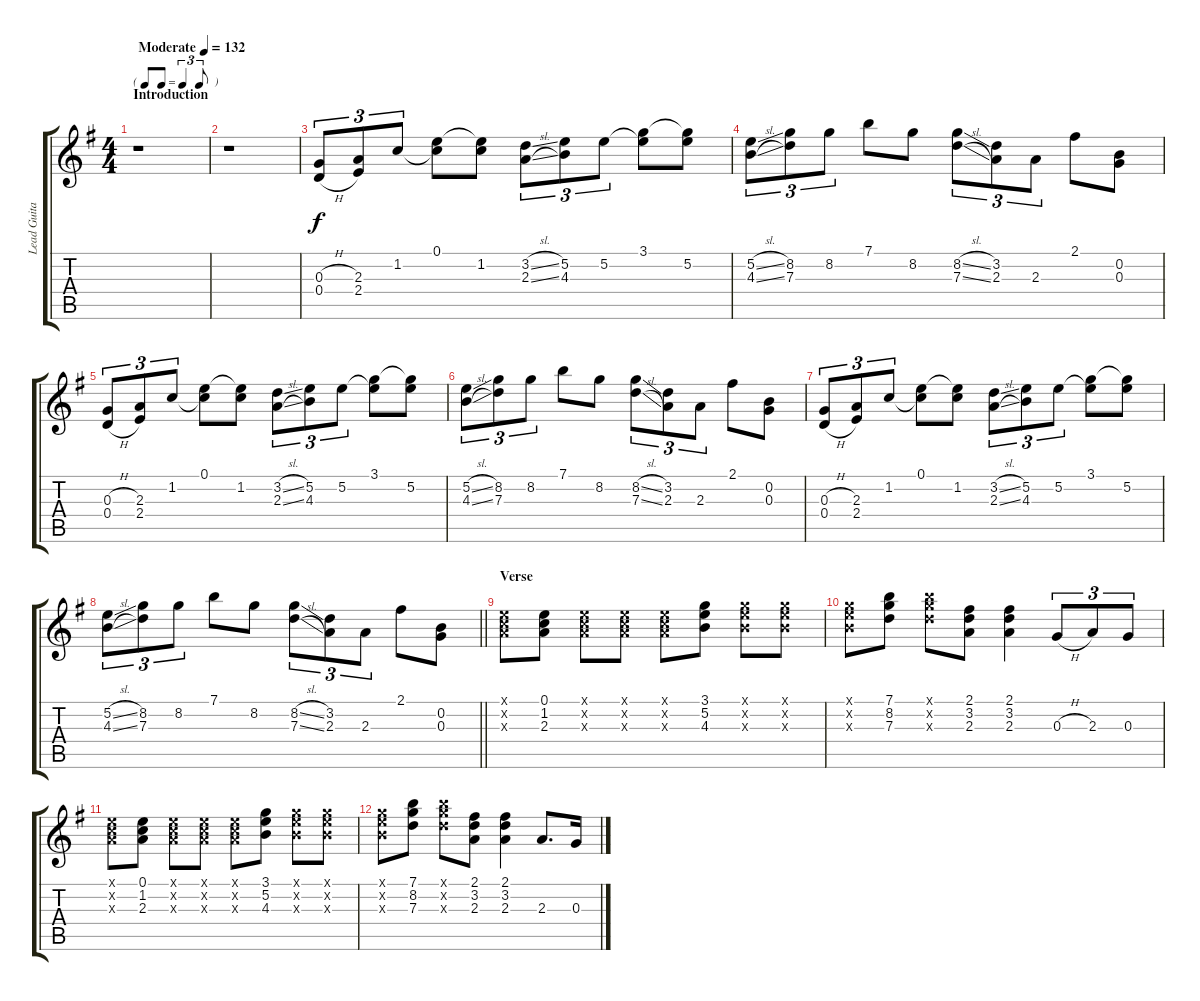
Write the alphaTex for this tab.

\track ("Lead Guitar" "Lead Guita") {instrument electricguitarjazz}
\staff {score tabs}
\tuning (E4 B3 G3 D3 A2 E2) {hide}
\ts (4 4)
\tf triplet8th
\section ("" "Introduction")
\tempo (132 "Moderate")
\clef g2
\ks eminor
r.1{dy f instrument electricguitarjazz} |
r.1 |
(0.3{h} 0.4{h}).8{tu (3 2)} (2.3 2.4).8{tu (3 2)} 1.2.8{tu (3 2)} (0.1 1.2{t}).8 (0.1{t} 1.2).8 (3.2{sl} 2.3{sl}).8{tu (3 2)} (5.2 4.3).8{tu (3 2)} 5.2.8{tu (3 2)} (3.1 5.2{t}).8 (3.1{t} 5.2).8 |
(5.2{sl} 4.3{sl}).8{tu (3 2)} (8.2 7.3).8{tu (3 2)} 8.2.8{tu (3 2)} 7.1.8 8.2.8 (8.2{sl} 7.3{sl}).8{tu (3 2)} (3.2 2.3).8{tu (3 2)} 2.3.8{tu (3 2)} 2.1.8 (0.2 0.3).8 |
(0.3{h} 0.4{h}).8{tu (3 2)} (2.3 2.4).8{tu (3 2)} 1.2.8{tu (3 2)} (0.1 1.2{t}).8 (0.1{t} 1.2).8 (3.2{sl} 2.3{sl}).8{tu (3 2)} (5.2 4.3).8{tu (3 2)} 5.2.8{tu (3 2)} (3.1 5.2{t}).8 (3.1{t} 5.2).8 |
(5.2{sl} 4.3{sl}).8{tu (3 2)} (8.2 7.3).8{tu (3 2)} 8.2.8{tu (3 2)} 7.1.8 8.2.8 (8.2{sl} 7.3{sl}).8{tu (3 2)} (3.2 2.3).8{tu (3 2)} 2.3.8{tu (3 2)} 2.1.8 (0.2 0.3).8 |
(0.3{h} 0.4{h}).8{tu (3 2)} (2.3 2.4).8{tu (3 2)} 1.2.8{tu (3 2)} (0.1 1.2{t}).8 (0.1{t} 1.2).8 (3.2{sl} 2.3{sl}).8{tu (3 2)} (5.2 4.3).8{tu (3 2)} 5.2.8{tu (3 2)} (3.1 5.2{t}).8 (3.1{t} 5.2).8 |
\barLineRight lightlight
(5.2{sl} 4.3{sl}).8{tu (3 2)} (8.2 7.3).8{tu (3 2)} 8.2.8{tu (3 2)} 7.1.8 8.2.8 (8.2{sl} 7.3{sl}).8{tu (3 2)} (3.2 2.3).8{tu (3 2)} 2.3.8{tu (3 2)} 2.1.8 (0.2 0.3).8 |
\section ("" "Verse")
(0.1{x} 1.2{x} 2.3{x}).8 (0.1 1.2 2.3).8 (0.1{x} 1.2{x} 2.3{x}).8 (0.1{x} 1.2{x} 2.3{x}).8 (0.1{x} 1.2{x} 2.3{x}).8 (3.1 5.2 4.3).8 (3.1{x} 5.2{x} 4.3{x}).8 (3.1{x} 5.2{x} 4.3{x}).8 |
(3.1{x} 5.2{x} 4.3{x}).8 (7.1 8.2 7.3).8 (7.1{x} 8.2{x} 7.3{x}).8 (2.1 3.2 2.3).8 (2.1 3.2 2.3).4 0.3{h}.8{tu (3 2)} 2.3.8{tu (3 2)} 0.3.8{tu (3 2)} |
(0.1{x} 1.2{x} 2.3{x}).8 (0.1 1.2 2.3).8 (0.1{x} 1.2{x} 2.3{x}).8 (0.1{x} 1.2{x} 2.3{x}).8 (0.1{x} 1.2{x} 2.3{x}).8 (3.1 5.2 4.3).8 (3.1{x} 5.2{x} 4.3{x}).8 (3.1{x} 5.2{x} 4.3{x}).8 |
(3.1{x} 5.2{x} 4.3{x}).8 (7.1 8.2 7.3).8 (7.1{x} 8.2{x} 7.3{x}).8 (2.1 3.2 2.3).8 (2.1 3.2 2.3).4 2.3.8{d} 0.3.16
